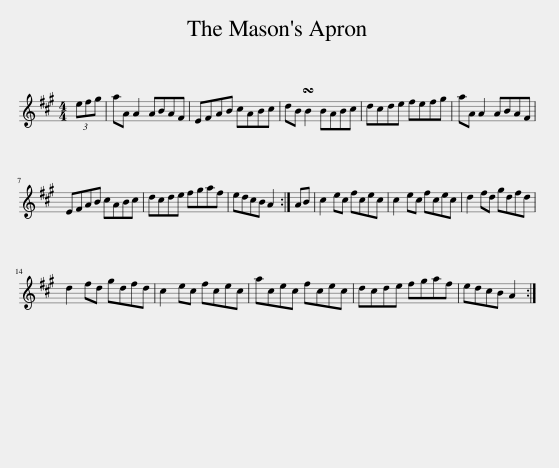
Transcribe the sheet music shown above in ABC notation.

X:1
L:1/8
M:4/4
I:linebreak $
K:A
V:1 treble
V:1
 (3efg | aA A2 ABAF | EFAB cABc | dB !turn!B2 BABc | dcde fefg | %5
 aA A2 ABAF |$ EFAB cABc | dcde fgaf | edcB A2 :| AB | %10
 c2 ec fcec | c2 ec fcec | d2 fd gdfd |$ d2 fd gdfd | c2 ec fcec | %15
 acec fcec | dcde fgaf | edcB A2 :| %18
